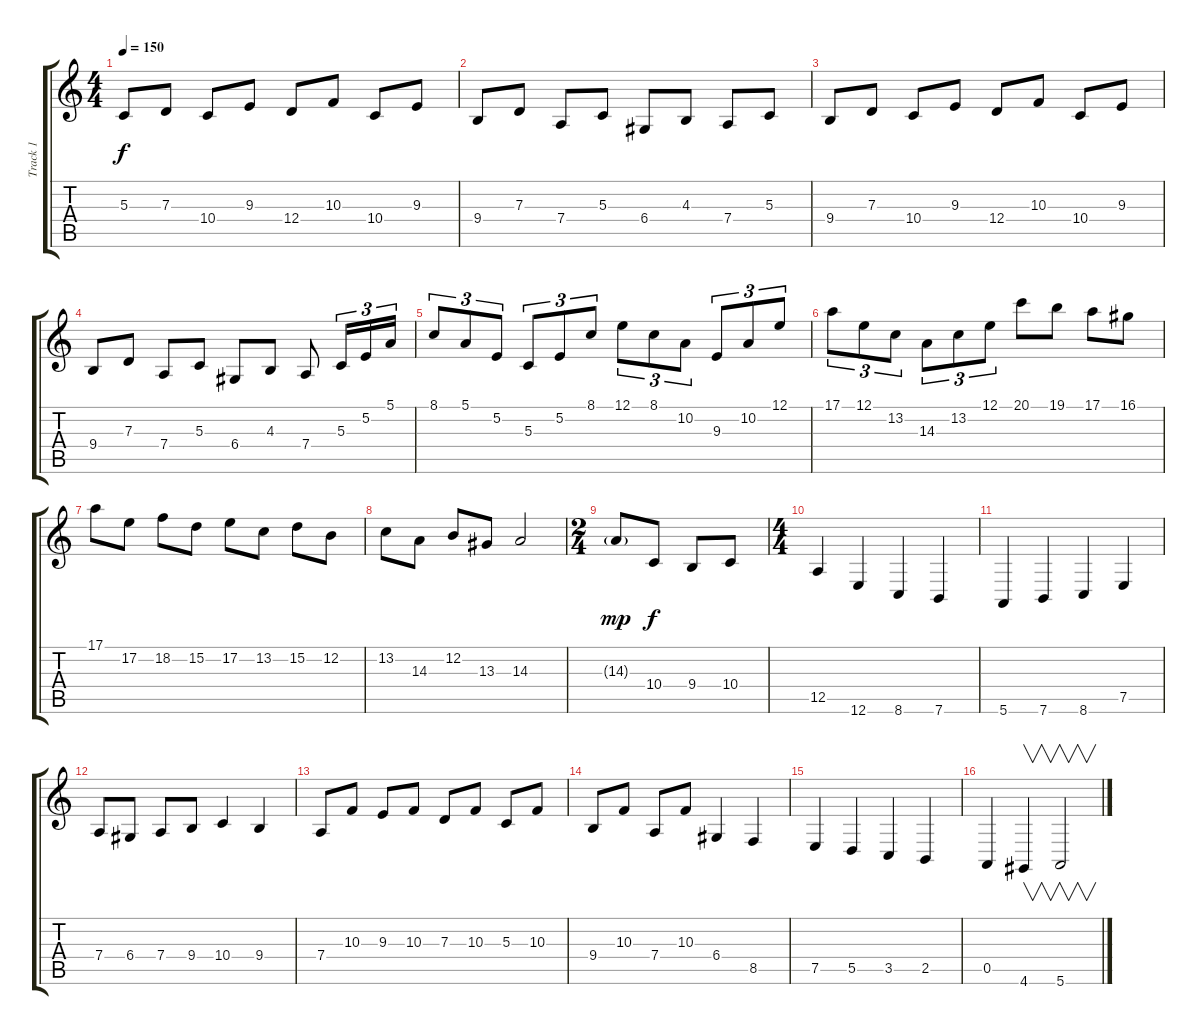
\track ("Track 1" "Track 1") {instrument churchorgan}
\staff {score tabs}
\tuning (E4 B3 G3 D3 A2 E2) {hide}
\ts (4 4)
\tempo 150
\clef g2
\ks c
5.3{t}.8{dy f} 7.3.8 10.4.8 9.3.8 12.4.8 10.3.8 10.4.8 9.3.8 |
9.4.8 7.3.8 7.4.8 5.3.8 6.4.8 4.3.8 7.4.8 5.3.8 |
9.4.8 7.3.8 10.4.8 9.3.8 12.4.8 10.3.8 10.4.8 9.3.8 |
9.4.8 7.3.8 7.4.8 5.3.8 6.4.8 4.3.8 7.4.8 5.3.16{tu (3 2)} 5.2.16{tu (3 2)} 5.1.16{tu (3 2)} |
8.1.8{tu (3 2)} 5.1.8{tu (3 2)} 5.2.8{tu (3 2)} 5.3.8{tu (3 2)} 5.2.8{tu (3 2)} 8.1.8{tu (3 2)} 12.1.8{tu (3 2)} 8.1.8{tu (3 2)} 10.2.8{tu (3 2)} 9.3.8{tu (3 2)} 10.2.8{tu (3 2)} 12.1.8{tu (3 2)} |
17.1.8{tu (3 2)} 12.1.8{tu (3 2)} 13.2.8{tu (3 2)} 14.3.8{tu (3 2)} 13.2.8{tu (3 2)} 12.1.8{tu (3 2)} 20.1.8 19.1.8 17.1.8 16.1.8 |
17.1.8 17.2.8 18.2.8 15.2.8 17.2.8 13.2.8 15.2.8 12.2.8 |
13.2.8 14.3.8 12.2.8 13.3.8 14.3.2 |
\ts (2 4)
14.3{g}.8{dy mp} 10.4.8{dy f} 9.4.8 10.4.8 |
\ts (4 4)
12.5.4 12.6.4 8.6.4 7.6.4 |
5.6.4 7.6.4 8.6.4 7.5.4 |
7.4.8 6.4.8 7.4.8 9.4.8 10.4.4 9.4.4 |
7.4.8 10.3.8 9.3.8 10.3.8 7.3.8 10.3.8 5.3.8 10.3.8 |
9.4.8 10.3.8 7.4.8 10.3.8 6.4.4 8.5.4 |
7.5.4 5.5.4 3.5.4 2.5.4 |
0.5.4 4.6.4{v} 5.6.2{v}
